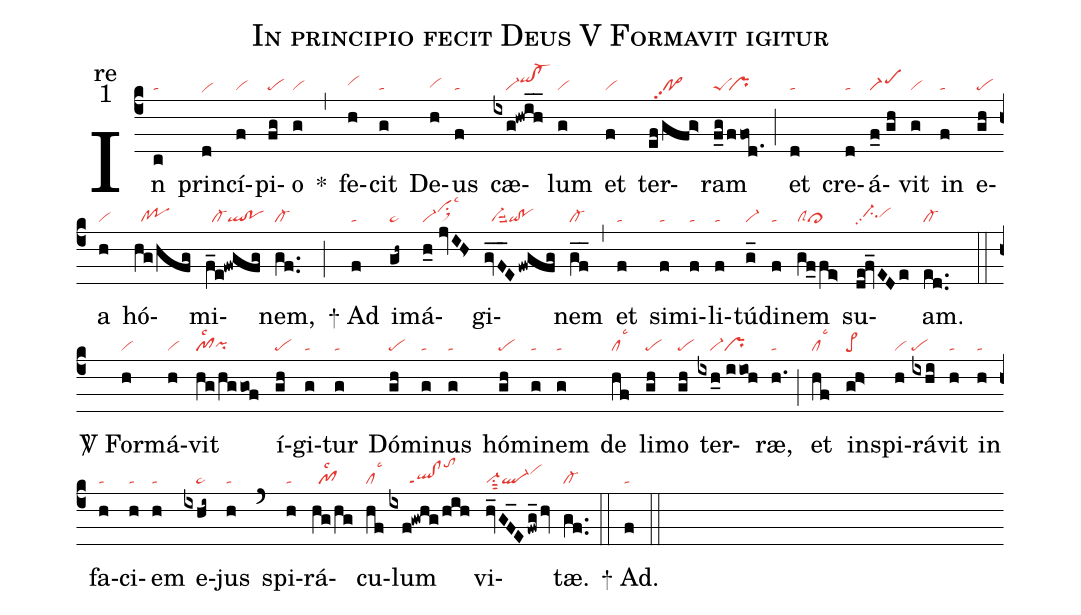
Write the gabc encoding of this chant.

name:In principio fecit Deus V Formavit igitur;
office-part:re;
mode:1;
nabc-lines:1;
%%
(c4) In(c|ta) prin(d|vihe)cí(f|vi)pi(fg|pe)o(g|vi) <sp>*</sp>(,) fe(h|vihh)cit(g|ta) De(h|vihg)us(f|ta) cæ(ixg!hwih__|////vi-qihi!cl-hi)lum(g|vi) et(f|vi) ter(ef/gfg>|//po>pp2)ram(f_g/ffod.|peS`pr) (;) et(d|ta) cre(d|ta)á(f_0//gh|scM1)vit(g|vi) in(f|ta) e(gh|pe)a(h|vi) hó(hg/hfg|//cl!po)mi(f_e!fwgfg|//cl-ql!po)nem,(gf..|cl-) (;)
<sp>+</sp> Ad(f|ta) i(gh~|ta>)má(h_0//jvIH>|vi-ci>hjlsc3)gi(gvF__E/fwgfg|//vi-suu2qi!po)nem(gf__|cl-) (,) et(f|ta) si(f|ta)mi(f|ta)li(f|ta)tú(g_|vi-)di(f|ta)nem(gf_fe>|clScl>) su(de!fv_EDe|//ci-hhpp2vihh)am.(ed..|cl-) (::)

<sp>V/</sp> For(h|vi)má(h|vi)vit(hg/hggof|pf1lsc2pihg) í(gh|pe)gi(g|ta)tur(g|ta) Dó(gh|pe)mi(g|ta)nus(g|ta) hó(gh|pe)mi(g|ta)nem(g|ta) de(hf|cllsc3) li(gh|pe)mo(gh|pe) ter(ixh_0//iioh|////vi-pr)ræ,(h.|ta) (;) et(hf|cllsc3) in(gh>|pe>)spi(h|vi)rá(ixhi|pe)vit(h|ta) in(h|ta) fa(h|ta)ci(h|ta)em(h|ta) e(ixhi~|////ta>)jus(h|ta) (`) spi(h|ta)rá(hg/hg|//pf1lsc2)cu(hf|cllsc3)lum(ixf!gwhg/hih|//////ql!clppt1tohm) vi(hv_GF_E/fwg_/hv|vi-su1sut2ql-vihj)tæ.(gf..|cl-) (::)

<sp>+</sp> Ad.(f|ta) (::)
